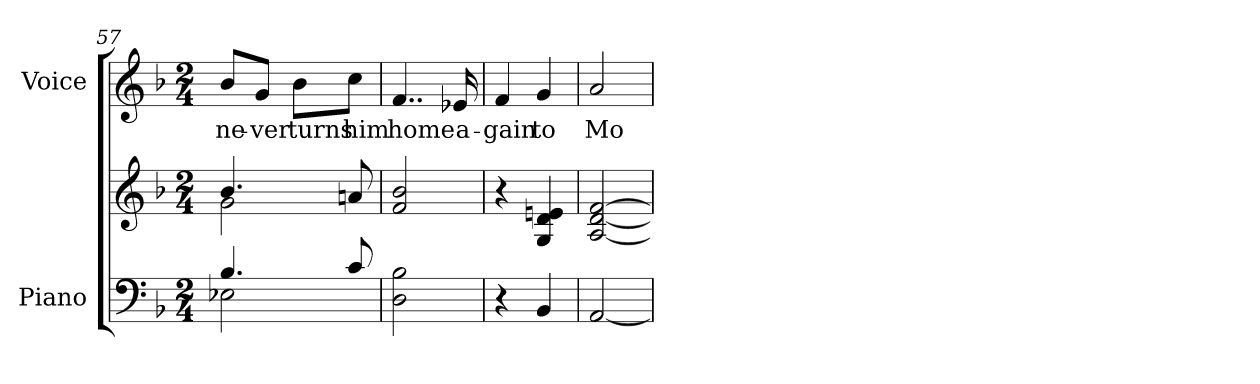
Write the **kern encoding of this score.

**kern	**kern	**kern	**text
*part2	*part2	*part1	*part1
*staff3	*staff2	*staff1	*staff1
*I"Piano	*	*I"Voice	*
*I'Pno	*	*	*
*clefF4	*clefG2	*clefG2	*
*k[b-]	*k[b-]	*k[b-]	*
*M2/4	*M2/4	*M2/4	*
=57	=57	=57	=57
*^	*^	*	*
!	!	!	!	!	!LO:LY:b
4.B-/	2E-X\	4.b-/	2g\	8b-/L	ne-
!	!	!	!	!	!LO:LY:b
.	.	.	.	8g/J	-ver
!	!	!	!	!	!LO:LY:b
.	.	.	.	8b-\L	turns
!	!	!	!	!	!LO:LY:b
8c/	.	8an/	.	8cc\J	him
*v	*v	*	*	*	*
*	*v	*v	*	*
=58	=58	=58	=58
!	!	!	!LO:LY:b
2D\ 2B-\	2f/ 2b-/	4..f/	home
!	!	!	!LO:LY:b
.	.	16e-X/	a-
=59	=59	=59	=59
!	!	!	!LO:LY:b
4r	4r	4f/	-gain
!	!	!	!LO:LY:b
4BB-/	4G/ 4d/ 4en/	4g/	to
!!LO:PB:g=z
=60	=60	=60	=60
!	!	!	!LO:LY:b
[2AA/	[2A/ [2d/ [2f/	2a/	Mo-
=	=	=	=
*-	*-	*-	*-
